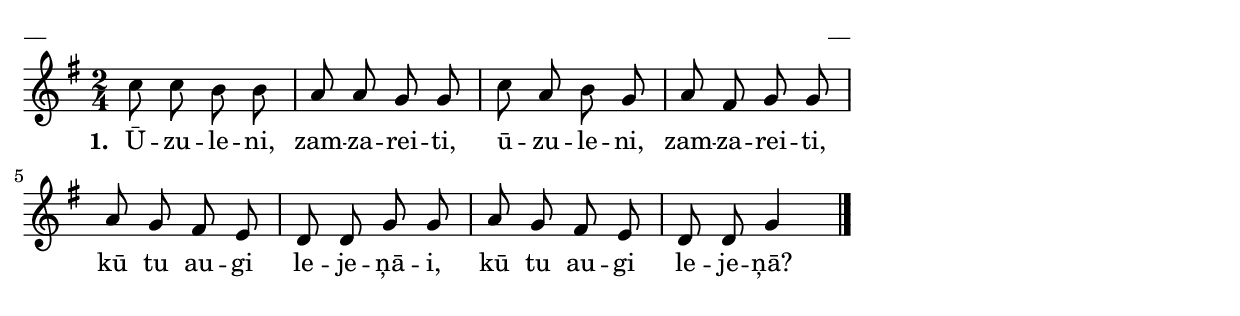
\version "2.13.18"

\paper {
line-width = 14\cm
left-margin = 0.4\cm
between-system-padding = 0.1\cm
between-system-space = 0.1\cm
}
% SBTZK, p.18
\layout {
indent = #0
ragged-last = ##f
}


voiceA = \relative c' {
\clef "treble"
\key g \major
\time 2/4
c'8 c b b | a a g g | c a b g | a fis g g |
a g fis e | d d g g | a g fis e | d d g4 \bar"|."
}

lyricA = \lyricmode {
\set stanza = "1. "
Ū -- zu -- le -- ni, zam -- za -- rei -- ti, ū -- zu -- le -- ni, zam -- za -- rei -- ti,
kū tu au -- gi le -- je -- ņā -- i, kū tu au -- gi le -- je -- ņā?
}


fullScore = <<
%\new ChordNames { \chordsA }
\new Staff {
<<
\new Voice = "voiceA" { \oneVoice \autoBeamOff \voiceA }
\lyricsto "voiceA" \new Lyrics  \lyricA
%\new Voice = "voiceB" { \voiceTwo \autoBeamOff \voiceB }
>>
}
>>



\score {
\fullScore
\header { piece = "__" opus = "__" }
}
\markup { \with-color #(x11-color 'white) \sans \smaller "__" }
\score {
\unfoldRepeats
\fullScore
\midi {
\context { \Staff \remove "Staff_performer" }
\context { \Voice \consists "Staff_performer" }
}
}


